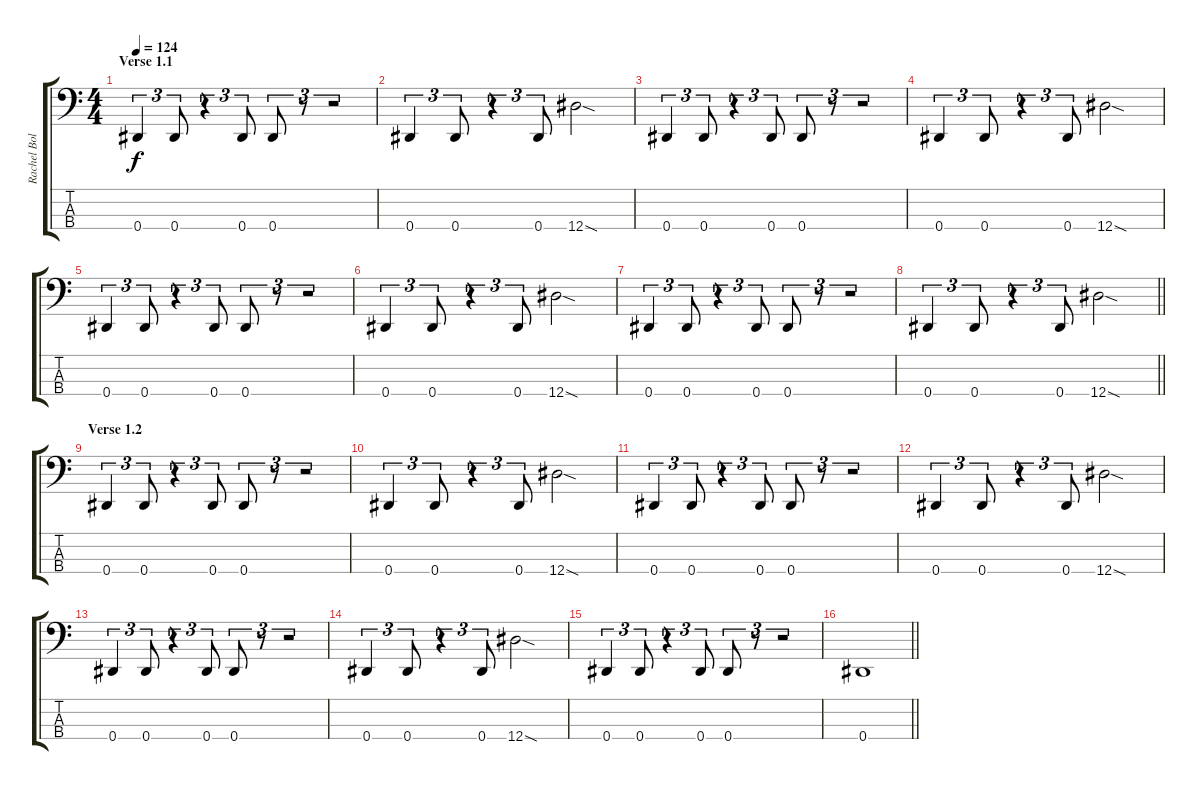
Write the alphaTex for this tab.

\track ("Rachel Bolan" "Rachel Bol") {instrument electricbasspick}
\staff {score tabs}
\tuning (Gb2 Db2 Ab1 Eb1) {hide}
\ts (4 4)
\section ("" "Verse 1.1")
\tempo 124
\clef f4
\ks c
0.4.4{tu (3 2) dy f} 0.4.8{tu (3 2)} r.4{tu (3 2)} 0.4.8{tu (3 2)} 0.4.8{tu (3 2)} r.8{tu (3 2)} r.2{tu (3 2)} |
0.4.4{tu (3 2)} 0.4.8{tu (3 2)} r.4{tu (3 2)} 0.4.8{tu (3 2)} 12.4{sod}.2 |
0.4.4{tu (3 2)} 0.4.8{tu (3 2)} r.4{tu (3 2)} 0.4.8{tu (3 2)} 0.4.8{tu (3 2)} r.8{tu (3 2)} r.2{tu (3 2)} |
0.4.4{tu (3 2)} 0.4.8{tu (3 2)} r.4{tu (3 2)} 0.4.8{tu (3 2)} 12.4{sod}.2 |
0.4.4{tu (3 2)} 0.4.8{tu (3 2)} r.4{tu (3 2)} 0.4.8{tu (3 2)} 0.4.8{tu (3 2)} r.8{tu (3 2)} r.2{tu (3 2)} |
0.4.4{tu (3 2)} 0.4.8{tu (3 2)} r.4{tu (3 2)} 0.4.8{tu (3 2)} 12.4{sod}.2 |
0.4.4{tu (3 2)} 0.4.8{tu (3 2)} r.4{tu (3 2)} 0.4.8{tu (3 2)} 0.4.8{tu (3 2)} r.8{tu (3 2)} r.2{tu (3 2)} |
\barLineRight lightlight
0.4.4{tu (3 2)} 0.4.8{tu (3 2)} r.4{tu (3 2)} 0.4.8{tu (3 2)} 12.4{sod}.2 |
\section ("" "Verse 1.2")
0.4.4{tu (3 2)} 0.4.8{tu (3 2)} r.4{tu (3 2)} 0.4.8{tu (3 2)} 0.4.8{tu (3 2)} r.8{tu (3 2)} r.2{tu (3 2)} |
0.4.4{tu (3 2)} 0.4.8{tu (3 2)} r.4{tu (3 2)} 0.4.8{tu (3 2)} 12.4{sod}.2 |
0.4.4{tu (3 2)} 0.4.8{tu (3 2)} r.4{tu (3 2)} 0.4.8{tu (3 2)} 0.4.8{tu (3 2)} r.8{tu (3 2)} r.2{tu (3 2)} |
0.4.4{tu (3 2)} 0.4.8{tu (3 2)} r.4{tu (3 2)} 0.4.8{tu (3 2)} 12.4{sod}.2 |
0.4.4{tu (3 2)} 0.4.8{tu (3 2)} r.4{tu (3 2)} 0.4.8{tu (3 2)} 0.4.8{tu (3 2)} r.8{tu (3 2)} r.2{tu (3 2)} |
0.4.4{tu (3 2)} 0.4.8{tu (3 2)} r.4{tu (3 2)} 0.4.8{tu (3 2)} 12.4{sod}.2 |
0.4.4{tu (3 2)} 0.4.8{tu (3 2)} r.4{tu (3 2)} 0.4.8{tu (3 2)} 0.4.8{tu (3 2)} r.8{tu (3 2)} r.2{tu (3 2)} |
\barLineRight lightlight
0.4.1
